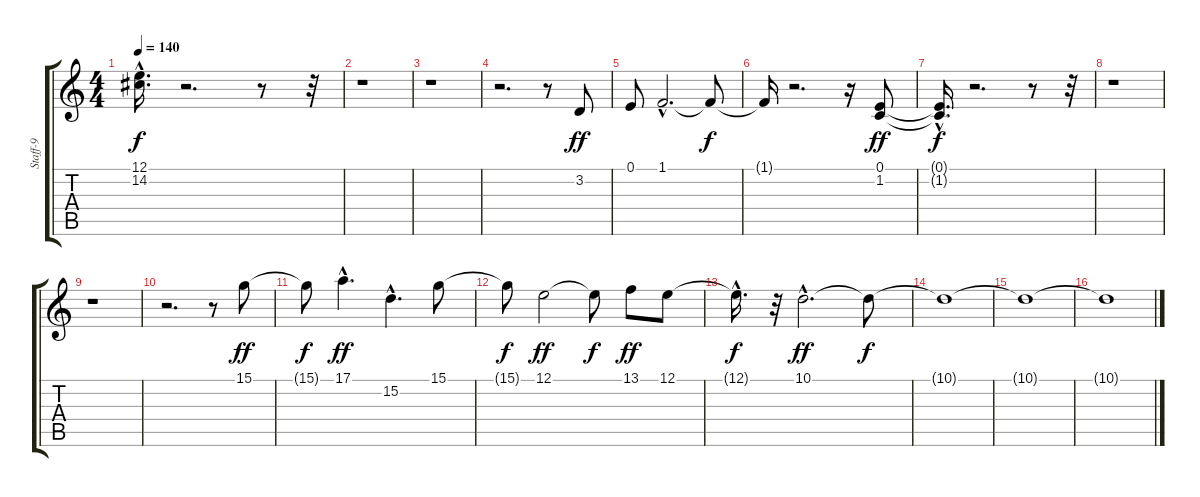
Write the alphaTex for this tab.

\track ("Staff-9" "Staff-9") {instrument stringensemble1}
\staff {score tabs}
\tuning (E4 B3 G3 D3 A2 E2) {hide}
\ts (4 4)
\tempo 140
\clef g2
\ks c
(12.1{hac t} 14.2{hac t}).16{d dy f} r.2{d} r.8 r.32 |
r.1 |
r.1 |
r.2{d} r.8 3.2.8{dy ff} |
0.1.8 1.1{hac}.2{d} 1.1{t}.8{dy f} |
1.1{t}.16 r.2{d} r.16 (0.1 1.2).8{dy ff} |
(0.1{hac t} 1.2{hac t}).16{d dy f} r.2{d} r.8 r.32 |
r.1 |
r.1 |
r.2{d} r.8 15.1.8{dy ff} |
15.1{t}.8{dy f} 17.1{hac}.4{d dy ff} 15.2{hac}.4{d} 15.1.8 |
15.1{t}.8{dy f} 12.1.2{dy ff} 12.1{t}.8{dy f} 13.1.8{dy ff} 12.1.8 |
12.1{hac t}.16{d dy f} r.32 10.1{hac}.2{d dy ff} 10.1{t}.8{dy f} |
10.1{t}.1 |
10.1{t}.1 |
10.1{t}.1
